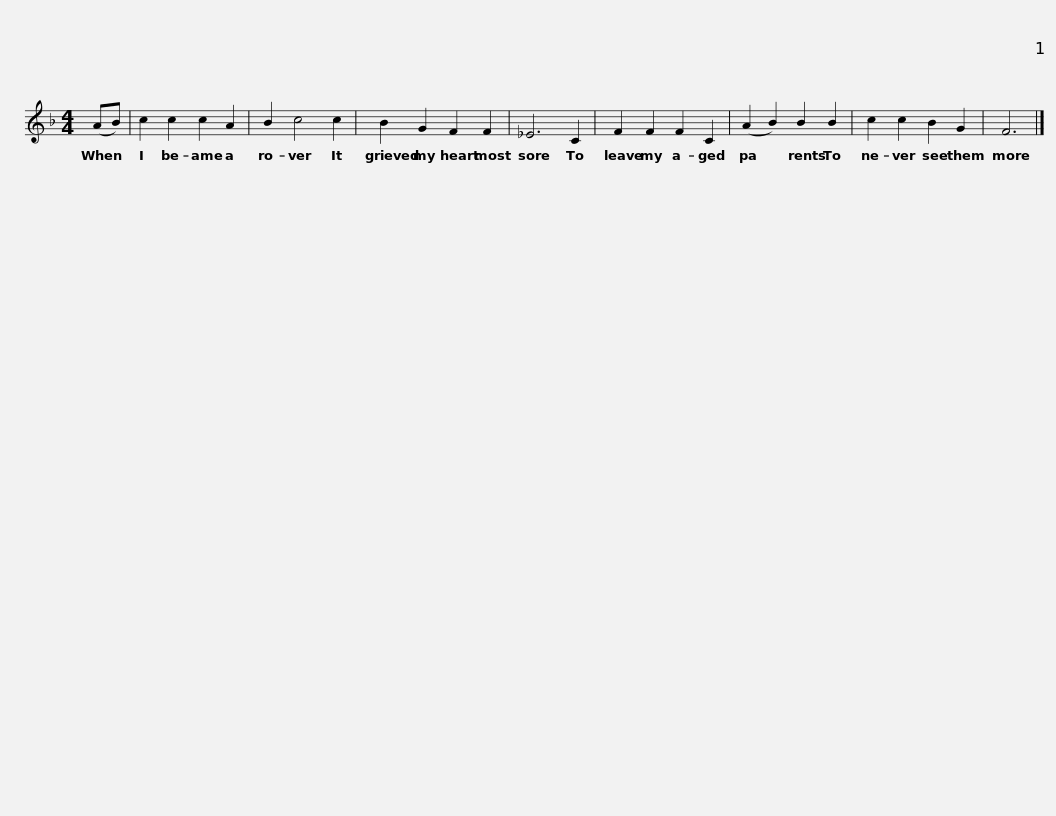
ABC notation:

X:1
L:1/8
M:4/4
I:linebreak $
K:F
V:1 treble
V:1
 (AB) | c2 c2 c2 A2 | B2 c4 c2 | B2 G2 F2 F2 | _E6 C2 | %5
 F2 F2 F2 C2 | (A2 B2) B2 B2 |$ c2 c2 B2 G2 | F6 |] %9
